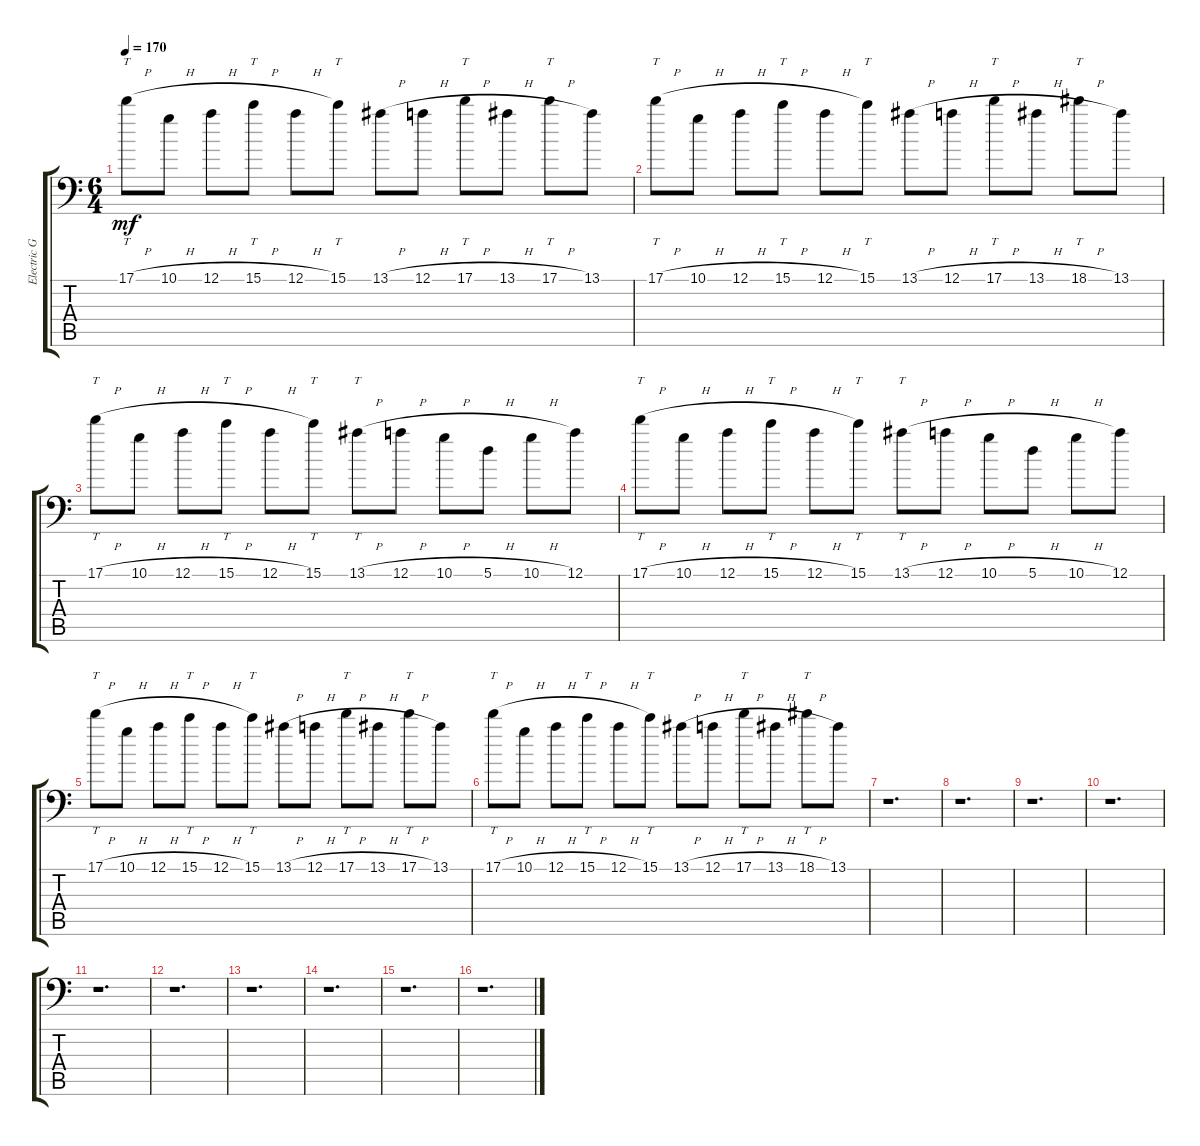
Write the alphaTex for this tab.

\track ("Electric Guitar" "Electric G") {instrument electricguitarclean}
\staff {score tabs}
\tuning (A3 E3 C3 G2 D2 G1) {hide}
\ts (6 4)
\tempo 170
\clef f4
\ks c
17.1{h}.8{tt dy mf} 10.1{h}.8 12.1{h}.8 15.1{h}.8{tt} 12.1{h}.8 15.1.8{tt} 13.1{h}.8 12.1{h}.8 17.1{h}.8{tt} 13.1{h}.8 17.1{h}.8{tt} 13.1.8 |
17.1{h}.8{tt} 10.1{h}.8 12.1{h}.8 15.1{h}.8{tt} 12.1{h}.8 15.1.8{tt} 13.1{h}.8 12.1{h}.8 17.1{h}.8{tt} 13.1{h}.8 18.1{h}.8{tt} 13.1.8 |
17.1{h}.8{tt} 10.1{h}.8 12.1{h}.8 15.1{h}.8{tt} 12.1{h}.8 15.1.8{tt} 13.1{h}.8{tt} 12.1{h}.8 10.1{h}.8 5.1{h}.8 10.1{h}.8 12.1.8 |
17.1{h}.8{tt} 10.1{h}.8 12.1{h}.8 15.1{h}.8{tt} 12.1{h}.8 15.1.8{tt} 13.1{h}.8{tt} 12.1{h}.8 10.1{h}.8 5.1{h}.8 10.1{h}.8 12.1.8 |
17.1{h}.8{tt} 10.1{h}.8 12.1{h}.8 15.1{h}.8{tt} 12.1{h}.8 15.1.8{tt} 13.1{h}.8 12.1{h}.8 17.1{h}.8{tt} 13.1{h}.8 17.1{h}.8{tt} 13.1.8 |
17.1{h}.8{tt} 10.1{h}.8 12.1{h}.8 15.1{h}.8{tt} 12.1{h}.8 15.1.8{tt} 13.1{h}.8 12.1{h}.8 17.1{h}.8{tt} 13.1{h}.8 18.1{h}.8{tt} 13.1.8 |
r.1{d} |
r.1{d} |
r.1{d} |
r.1{d} |
r.1{d} |
r.1{d} |
r.1{d} |
r.1{d} |
r.1{d} |
r.1{d}
